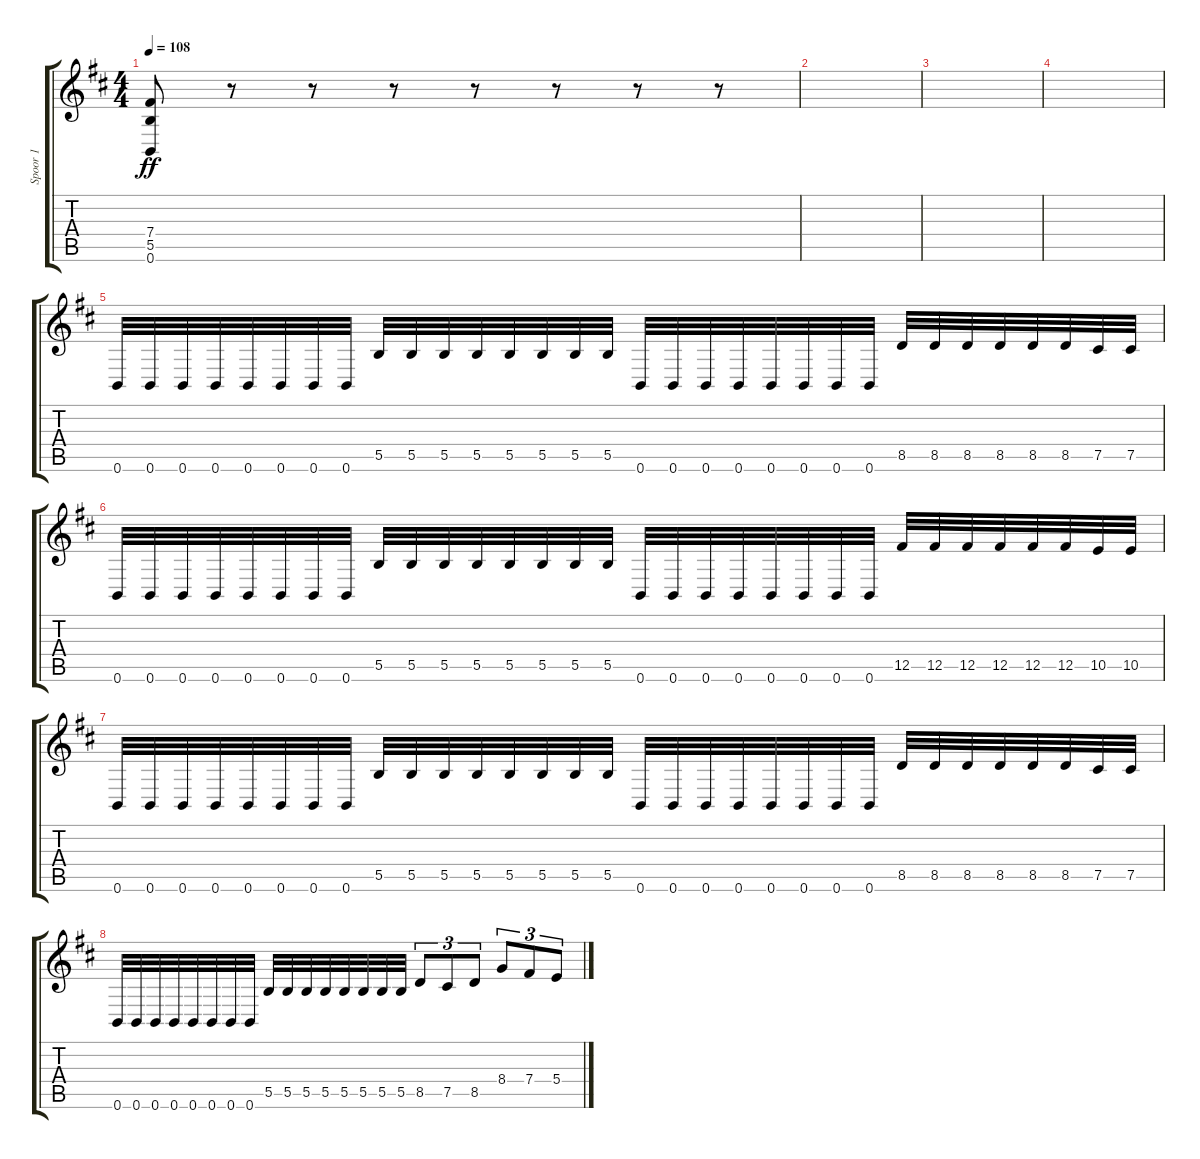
\track ("Spoor 1" "Spoor 1") {instrument distortionguitar}
\staff {score tabs}
\tuning (Db4 Ab3 E3 B2 Gb2 B1) {hide}
\ts (4 4)
\tempo 108
\clef g2
\ks d
(7.4 5.5 0.6).8{dy ff} r.8 r.8 r.8 r.8 r.8 r.8 r.8 |
|
|
|
0.6.32 0.6.32 0.6.32 0.6.32 0.6.32 0.6.32 0.6.32 0.6.32 5.5.32 5.5.32 5.5.32 5.5.32 5.5.32 5.5.32 5.5.32 5.5.32 0.6.32 0.6.32 0.6.32 0.6.32 0.6.32 0.6.32 0.6.32 0.6.32 8.5.32 8.5.32 8.5.32 8.5.32 8.5.32 8.5.32 7.5.32 7.5.32 |
0.6.32 0.6.32 0.6.32 0.6.32 0.6.32 0.6.32 0.6.32 0.6.32 5.5.32 5.5.32 5.5.32 5.5.32 5.5.32 5.5.32 5.5.32 5.5.32 0.6.32 0.6.32 0.6.32 0.6.32 0.6.32 0.6.32 0.6.32 0.6.32 12.5.32 12.5.32 12.5.32 12.5.32 12.5.32 12.5.32 10.5.32 10.5.32 |
0.6.32 0.6.32 0.6.32 0.6.32 0.6.32 0.6.32 0.6.32 0.6.32 5.5.32 5.5.32 5.5.32 5.5.32 5.5.32 5.5.32 5.5.32 5.5.32 0.6.32 0.6.32 0.6.32 0.6.32 0.6.32 0.6.32 0.6.32 0.6.32 8.5.32 8.5.32 8.5.32 8.5.32 8.5.32 8.5.32 7.5.32 7.5.32 |
0.6.32 0.6.32 0.6.32 0.6.32 0.6.32 0.6.32 0.6.32 0.6.32 5.5.32 5.5.32 5.5.32 5.5.32 5.5.32 5.5.32 5.5.32 5.5.32 8.5.8{tu (3 2)} 7.5.8{tu (3 2)} 8.5.8{tu (3 2)} 8.4.8{tu (3 2)} 7.4.8{tu (3 2)} 5.4.8{tu (3 2)}
